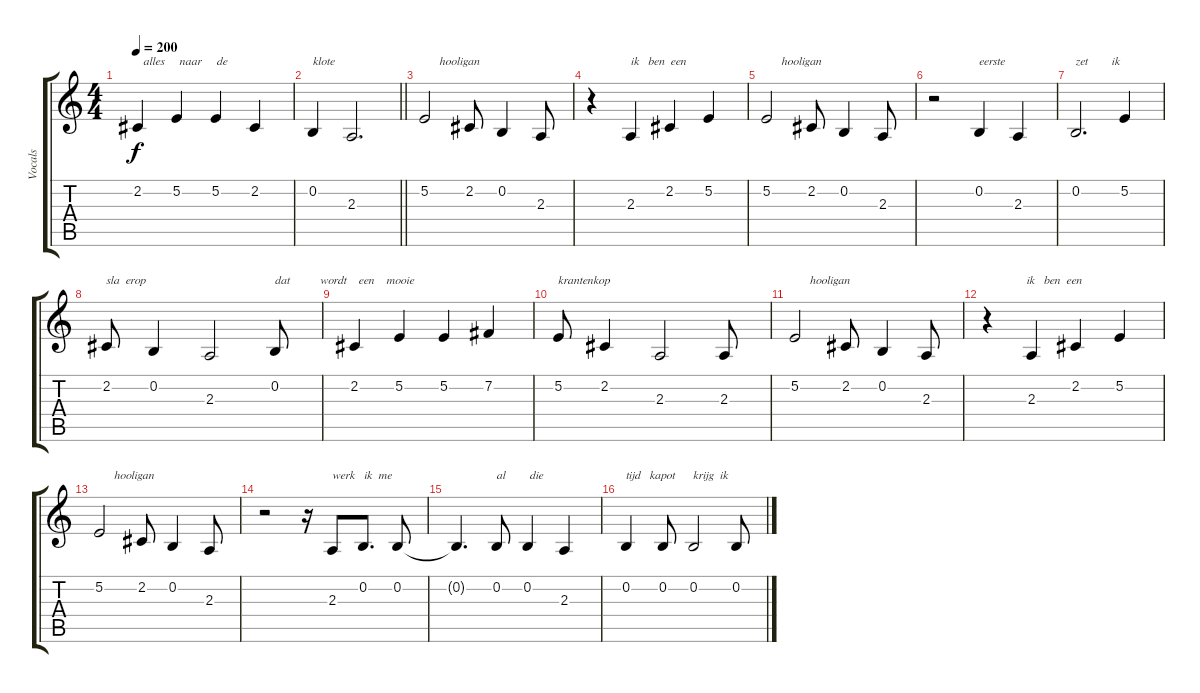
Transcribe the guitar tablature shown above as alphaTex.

\track ("Vocals" "Vocals") {instrument cello}
\staff {score tabs}
\tuning (E4 B3 G3 D3 A2 E2) {hide}
\ts (4 4)
\tempo 200
\clef g2
\ks c
2.2.4{txt "  alles     naar     de" dy f} 5.2.4 5.2.4 2.2.4 |
\barLineRight lightlight
0.2.4{txt "klote"} 2.3.2{d} |
5.2.2{txt "     hooligan"} 2.2.8 0.2.4 2.3.8 |
r.4{txt "             ik   ben  een"} 2.3.4 2.2.4 5.2.4 |
5.2.2{txt "     hooligan"} 2.2.8 0.2.4 2.3.8 |
r.2 0.2.4{txt "eerste"} 2.3.4 |
0.2.2{d txt "zet        ik"} 5.2.4 |
2.2.8{txt "sla  erop"} 0.2.4 2.3.2 0.2.8{txt "dat          wordt    een    mooie"} |
2.2.4 5.2.4 5.2.4 7.2.4 |
5.2.8{txt "krantenkop"} 2.2.4 2.3.2 2.3.8 |
5.2.2{txt "     hooligan"} 2.2.8 0.2.4 2.3.8 |
r.4{txt "             ik   ben  een"} 2.3.4 2.2.4 5.2.4 |
5.2.2{txt "     hooligan"} 2.2.8 0.2.4 2.3.8 |
r.2 r.16 2.3.8{txt "werk   ik  me"} 0.2.8{d} 0.2.8 |
0.2{t}.4{d} 0.2.8{txt "al        die "} 0.2.4 2.3.4 |
0.2.4{txt "tijd   kapot      krijg  ik"} 0.2.8 0.2.2 0.2.8
